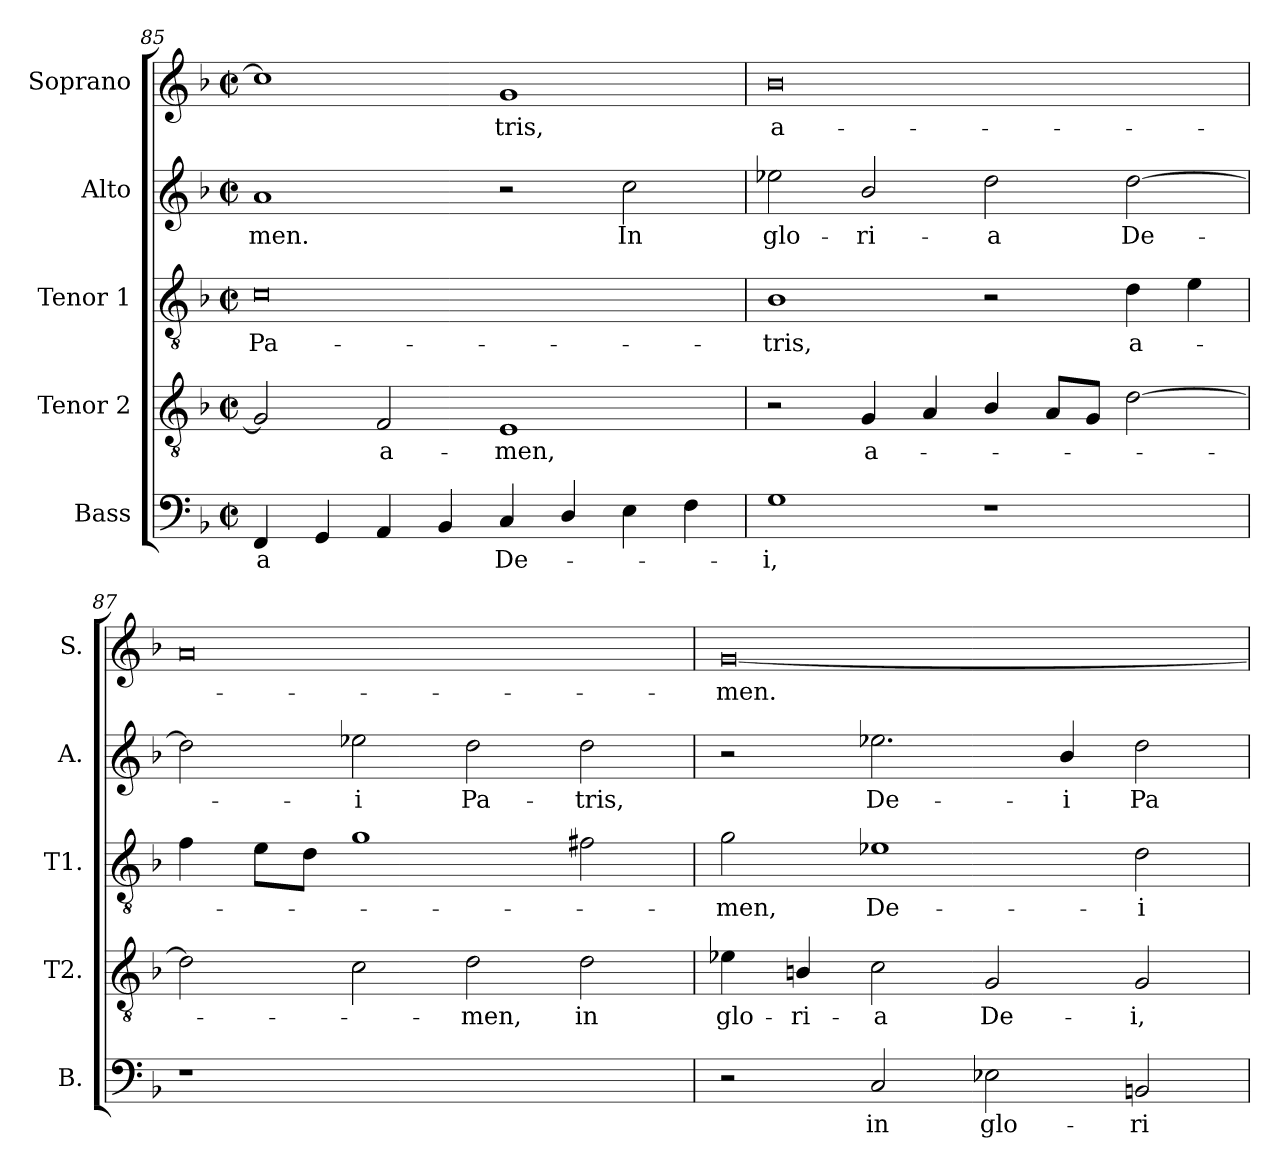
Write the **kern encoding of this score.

**kern	**text	**kern	**text	**kern	**text	**kern	**text	**kern	**text
*part5	*part5	*part4	*part4	*part3	*part3	*part2	*part2	*part1	*part1
*staff5	*staff5	*staff4	*staff4	*staff3	*staff3	*staff2	*staff2	*staff1	*staff1
*I"Bass	*	*I"Tenor 2	*	*I"Tenor 1	*	*I"Alto	*	*I"Soprano	*
*I'B.	*	*I'T2.	*	*I'T1.	*	*I'A.	*	*I'S.	*
*clefF4	*	*clefGv2	*	*clefGv2	*	*clefG2	*	*clefG2	*
*	*	*ITrd7c12	*	*ITrd7c12	*	*	*	*	*
*k[b-]	*	*k[b-]	*	*k[b-]	*	*k[b-]	*	*k[b-]	*
*F:	*	*F:	*	*F:	*	*F:	*	*F:	*
*M2/2	*	*M2/2	*	*M2/2	*	*M2/2	*	*M2/2	*
*met(c|)	*	*met(c|)	*	*met(c|)	*	*met(c|)	*	*met(c|)	*
=85	=85	=85	=85	=85	=85	=85	=85	=85	=85
!	!LO:LY:b:color=#000000	!	!	!	!	!	!	!	!
!	!	!	!	!	!LO:LY:b:color=#000000	!	!	!	!
!	!	!	!	!	!	!	!LO:LY:b:color=#000000	!	!
4FFi/	-a	2GGi/]	.	0Ci	Pa-	1ai	-men.	1cci]	.
4GGi/	.	.	.	.	.	.	.	.	.
!	!	!	!LO:LY:b:color=#000000	!	!	!	!	!	!
4AAi/	.	2FFi/	a-	.	.	.	.	.	.
4BB-i/	.	.	.	.	.	.	.	.	.
!	!LO:LY:b:color=#000000	!	!	!	!	!	!	!	!
!	!	!	!LO:LY:b:color=#000000	!	!	!	!	!	!
!	!	!	!	!	!	!	!	!	!LO:LY:b:color=#000000
4Ci/	De-	1EEi	-men,	.	.	2r	.	1gi	-tris,
4Di/	.	.	.	.	.	.	.	.	.
!	!	!	!	!	!	!	!LO:LY:b:color=#000000	!	!
4Ei\	.	.	.	.	.	2cci\	In	.	.
4Fi\	.	.	.	.	.	.	.	.	.
=86	=86	=86	=86	=86	=86	=86	=86	=86	=86
!	!LO:LY:b:color=#000000	!	!	!	!	!	!	!	!
!	!	!	!	!	!LO:LY:b:color=#000000	!	!	!	!
!	!	!	!	!	!	!	!LO:LY:b:color=#000000	!	!
!	!	!	!	!	!	!	!	!	!LO:LY:b:color=#000000
1Gi	-i,	2r	.	1BB-i	-tris,	2ee-Xi\	glo-	0b-i	a-
!	!	!	!LO:LY:b:color=#000000	!	!	!	!	!	!
!	!	!	!	!	!	!	!LO:LY:b:color=#000000	!	!
.	.	4GGi/	a-	.	.	2b-i/	-ri-	.	.
.	.	4AAi/	.	.	.	.	.	.	.
!	!	!	!	!	!	!	!LO:LY:b:color=#000000	!	!
1r	.	4BB-i/	.	2r	.	2ddi\	-a	.	.
.	.	8AAi/L	.	.	.	.	.	.	.
.	.	8GGi/J	.	.	.	.	.	.	.
!	!	!	!	!	!LO:LY:b:color=#000000	!	!	!	!
!	!	!	!	!	!	!	!LO:LY:b:color=#000000	!	!
.	.	[>2Di\	.	4Di\	a-	[>2ddi\	De-	.	.
.	.	.	.	4Ei\	.	.	.	.	.
=87	=87	=87	=87	=87	=87	=87	=87	=87	=87
!LO:N:vis=1	!	!	!	!	!	!	!	!	!
1r	.	2Di\]	.	4Fi\	.	2ddi\]	.	0ai	.
.	.	.	.	8Ei\L	.	.	.	.	.
.	.	.	.	8Di\J	.	.	.	.	.
!	!	!	!	!	!	!	!LO:LY:b:color=#000000	!	!
.	.	2Ci\	.	1Gi	.	2ee-Xi\	-i	.	.
!	!	!	!LO:LY:b:color=#000000	!	!	!	!	!	!
!	!	!	!	!	!	!	!LO:LY:b:color=#000000	!	!
1ryy	.	2Di\	-men,	.	.	2ddi\	Pa-	.	.
!	!	!	!LO:LY:b:color=#000000	!	!	!	!	!	!
!	!	!	!	!	!	!	!LO:LY:b:color=#000000	!	!
.	.	2Di\	in	2F#Xi\	.	2ddi\	-tris,	.	.
!!LO:LB:g=z
=88	=88	=88	=88	=88	=88	=88	=88	=88	=88
!	!	!	!LO:LY:b:color=#000000	!	!	!	!	!	!
!	!	!	!	!	!LO:LY:b:color=#000000	!	!	!	!
!	!	!	!	!	!	!	!	!	!LO:LY:b:color=#000000
2r	.	4E-Xi\	glo-	2Gi\	-men,	2r	.	[<0gi	-men.
!	!	!	!LO:LY:b:color=#000000	!	!	!	!	!	!
.	.	4BBni/	-ri-	.	.	.	.	.	.
!	!LO:LY:b:color=#000000	!	!	!	!	!	!	!	!
!	!	!	!LO:LY:b:color=#000000	!	!	!	!	!	!
!	!	!	!	!	!LO:LY:b:color=#000000	!	!	!	!
!	!	!	!	!	!	!	!LO:LY:b:color=#000000	!	!
2Ci/	in	2Ci\	-a	1E-Xi	De-	2.ee-Xi\	De-	.	.
!	!LO:LY:b:color=#000000	!	!	!	!	!	!	!	!
!	!	!	!LO:LY:b:color=#000000	!	!	!	!	!	!
2E-Xi\	glo-	2GGi/	De-	.	.	.	.	.	.
!	!	!	!	!	!	!	!LO:LY:b:color=#000000	!	!
.	.	.	.	.	.	4b-i/	-i	.	.
!	!LO:LY:b:color=#000000	!	!	!	!	!	!	!	!
!	!	!	!LO:LY:b:color=#000000	!	!	!	!	!	!
!	!	!	!	!	!LO:LY:b:color=#000000	!	!	!	!
!	!	!	!	!	!	!	!LO:LY:b:color=#000000	!	!
2BBni/	-ri-	2GGi/	-i,	2Di\	-i	2ddi\	Pa-	.	.
=	=	=	=	=	=	=	=	=	=
*-	*-	*-	*-	*-	*-	*-	*-	*-	*-
